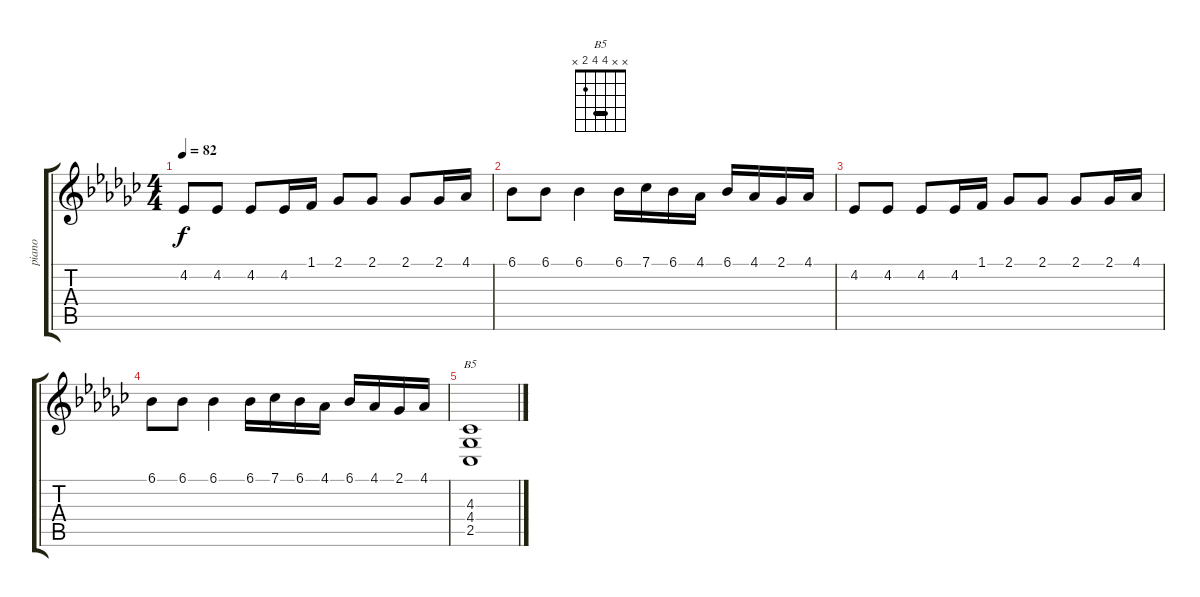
\track ("piano" "piano") {instrument acousticgrandpiano}
\staff {score tabs}
\tuning (E4 B3 G3 D3 A2 E2) {hide}
\chord ("B5" x x 4 4 2 x) {barre 4}
\ts (4 4)
\tempo 82
\clef g2
\ks ebminor
4.2.8{dy f} 4.2.8 4.2.8 4.2.16 1.1.16 2.1.8 2.1.8 2.1.8 2.1.16 4.1.16 |
6.1.8 6.1.8 6.1.4 6.1.16 7.1.16 6.1.16 4.1.16 6.1.16 4.1.16 2.1.16 4.1.16 |
4.2.8 4.2.8 4.2.8 4.2.16 1.1.16 2.1.8 2.1.8 2.1.8 2.1.16 4.1.16 |
6.1.8 6.1.8 6.1.4 6.1.16 7.1.16 6.1.16 4.1.16 6.1.16 4.1.16 2.1.16 4.1.16 |
(4.3 4.4 2.5).1{ch "B5"}
